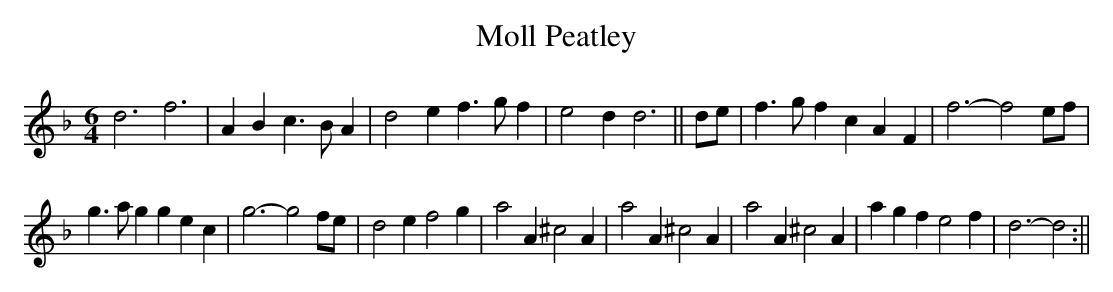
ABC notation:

X:1
T:Moll Peatley
M:6/4
L:1/8
K:Dmin
d6 f6 | A2B2 c3B A2 | d4e2 f3g f2 | e4 d2 d6 || de | f3g f2c2 A2F2 | f6-f4 ef |
g3a g2g2 e2c2 | g6-g4 fe | d4 e2 f4 g2 | a4A2 ^c4A2 | a4A2 ^c4A2 | a4A2 ^c4A2 | a2g2f2 e4f2 | d6-d4 :||
